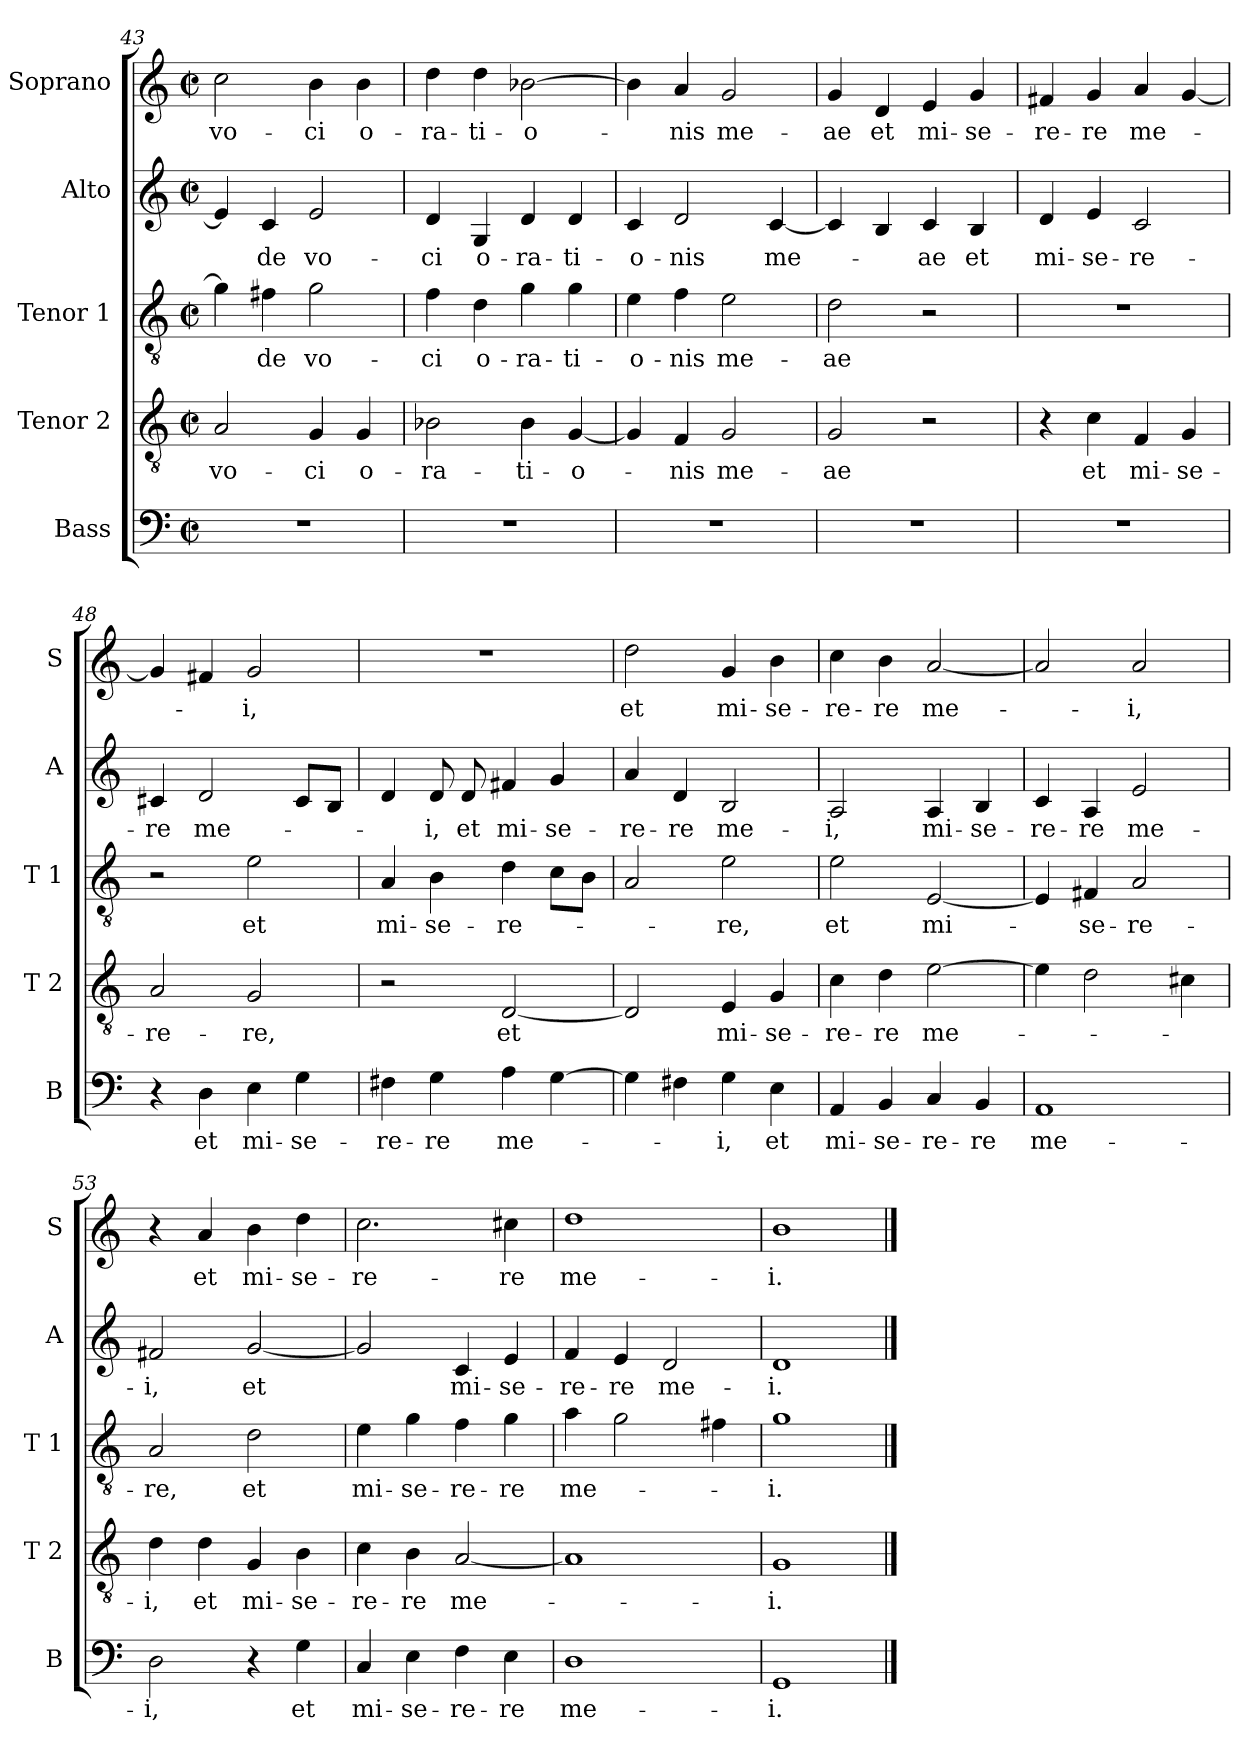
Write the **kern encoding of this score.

**kern	**text	**kern	**text	**kern	**text	**kern	**text	**kern	**text
*part5	*part5	*part4	*part4	*part3	*part3	*part2	*part2	*part1	*part1
*staff5	*staff5	*staff4	*staff4	*staff3	*staff3	*staff2	*staff2	*staff1	*staff1
*I"Bass	*	*I"Tenor 2	*	*I"Tenor 1	*	*I"Alto	*	*I"Soprano	*
*I'B	*	*I'T 2	*	*I'T 1	*	*I'A	*	*I'S	*
*clefF4	*	*clefGv2	*	*clefGv2	*	*clefG2	*	*clefG2	*
*k[]	*	*k[]	*	*k[]	*	*k[]	*	*k[]	*
*C:	*	*C:	*	*C:	*	*C:	*	*C:	*
*M2/2	*	*M2/2	*	*M2/2	*	*M2/2	*	*M2/2	*
*met(c|)	*	*met(c|)	*	*met(c|)	*	*met(c|)	*	*met(c|)	*
=43	=43	=43	=43	=43	=43	=43	=43	=43	=43
1r	.	2A/	vo-	4g\]	.	4e/]	.	2cc\	vo-
.	.	.	.	4f#X\	-de	4c/	-de	.	.
.	.	4G/	-ci	2g\	vo-	2e/	vo-	4b\	-ci
.	.	4G/	o-	.	.	.	.	4b\	o-
=44	=44	=44	=44	=44	=44	=44	=44	=44	=44
1r	.	2B-X\	-ra-	4f\	-ci	4d/	-ci	4dd\	-ra-
.	.	.	.	4d\	o-	4G/	o-	4dd\	-ti-
.	.	4B-\	-ti-	4g\	-ra-	4d/	-ra-	[2b-X\	-o-
.	.	[4G/	-o-	4g\	-ti-	4d/	-ti-	.	.
=45	=45	=45	=45	=45	=45	=45	=45	=45	=45
1r	.	4G/]	.	4e\	-o-	4c/	-o-	4b-\]	.
.	.	4F/	-nis	4f\	-nis	2d/	-nis	4a/	-nis
.	.	2G/	me-	2e\	me-	.	.	2g/	me-
.	.	.	.	.	.	[4c/	me-	.	.
=46	=46	=46	=46	=46	=46	=46	=46	=46	=46
1r	.	2G/	-ae	2d\	-ae	4c/]	.	4g/	-ae
.	.	.	.	.	.	4B/	.	4d/	et
.	.	2r	.	2r	.	4c/	-ae	4e/	mi-
.	.	.	.	.	.	4B/	et	4g/	-se-
!!LO:LB:g=z
=47	=47	=47	=47	=47	=47	=47	=47	=47	=47
1r	.	4r	.	1r	.	4d/	mi-	4f#X/	-re-
.	.	4c\	et	.	.	4e/	-se-	4g/	-re
.	.	4F/	mi-	.	.	2c/	-re-	4a/	me-
.	.	4G/	-se-	.	.	.	.	[4g/	.
=48	=48	=48	=48	=48	=48	=48	=48	=48	=48
4r	.	2A/	-re-	2r	.	4c#X/	-re	4g/]	.
4D\	et	.	.	.	.	2d/	me-	4f#X/	.
4E\	mi-	2G/	-re,	2e\	et	.	.	2g/	-i,
4G\	-se-	.	.	.	.	8c#/L	.	.	.
.	.	.	.	.	.	8B/J	.	.	.
=49	=49	=49	=49	=49	=49	=49	=49	=49	=49
4F#X\	-re-	2r	.	4A/	mi-	4d/	.	1r	.
4G\	-re	.	.	4B\	-se-	8d/	-i,	.	.
.	.	.	.	.	.	8d/	et	.	.
4A\	me-	[2D/	et	4d\	-re-	4f#X/	mi-	.	.
[4G\	.	.	.	8c\L	.	4g/	-se-	.	.
.	.	.	.	8B\J	.	.	.	.	.
=50	=50	=50	=50	=50	=50	=50	=50	=50	=50
4G\]	.	2D/]	.	2A/	.	4a/	-re-	2dd\	et
4F#X\	.	.	.	.	.	4d/	-re	.	.
4G\	-i,	4E/	mi-	2e\	-re,	2B/	me-	4g/	mi-
4E\	et	4G/	-se-	.	.	.	.	4b\	-se-
=51	=51	=51	=51	=51	=51	=51	=51	=51	=51
4AA/	mi-	4c\	-re-	2e\	et	2A/	-i,	4cc\	-re-
4BB/	-se-	4d\	-re	.	.	.	.	4b\	-re
4C/	-re-	[2e\	me-	[2E/	mi-	4A/	mi-	[2a/	me-
4BB/	-re	.	.	.	.	4B/	-se-	.	.
!!LO:PB:g=z
=52	=52	=52	=52	=52	=52	=52	=52	=52	=52
1AA	me-	4e\]	.	4E/]	.	4c/	-re-	2a/]	.
.	.	2d\	.	4F#X/	-se-	4A/	-re	.	.
.	.	.	.	2A/	-re-	2e/	me-	2a/	-i,
.	.	4c#X\	.	.	.	.	.	.	.
=53	=53	=53	=53	=53	=53	=53	=53	=53	=53
2D\	-i,	4d\	-i,	2A/	-re,	2f#X/	-i,	4r	.
.	.	4d\	et	.	.	.	.	4a/	et
4r	.	4G/	mi-	2d\	et	[2g/	et	4b\	mi-
4G\	et	4B\	-se-	.	.	.	.	4dd\	-se-
=54	=54	=54	=54	=54	=54	=54	=54	=54	=54
4C/	mi-	4c\	-re-	4e\	mi-	2g/]	.	2.cc\	-re-
4E\	-se-	4B\	-re	4g\	-se-	.	.	.	.
4F\	-re-	[2A/	me-	4f\	-re-	4c/	mi-	.	.
4E\	-re	.	.	4g\	-re	4e/	-se-	4cc#X\	-re
=55	=55	=55	=55	=55	=55	=55	=55	=55	=55
1D	me-	1A]	.	4a\	me-	4f/	-re-	1dd	me-
.	.	.	.	2g\	.	4e/	-re	.	.
.	.	.	.	.	.	2d/	me-	.	.
.	.	.	.	4f#X\	.	.	.	.	.
=56	=56	=56	=56	=56	=56	=56	=56	=56	=56
1GG	-i.	1G	-i.	1g	-i.	1d	-i.	1b	-i.
==	==	==	==	==	==	==	==	==	==
*-	*-	*-	*-	*-	*-	*-	*-	*-	*-
